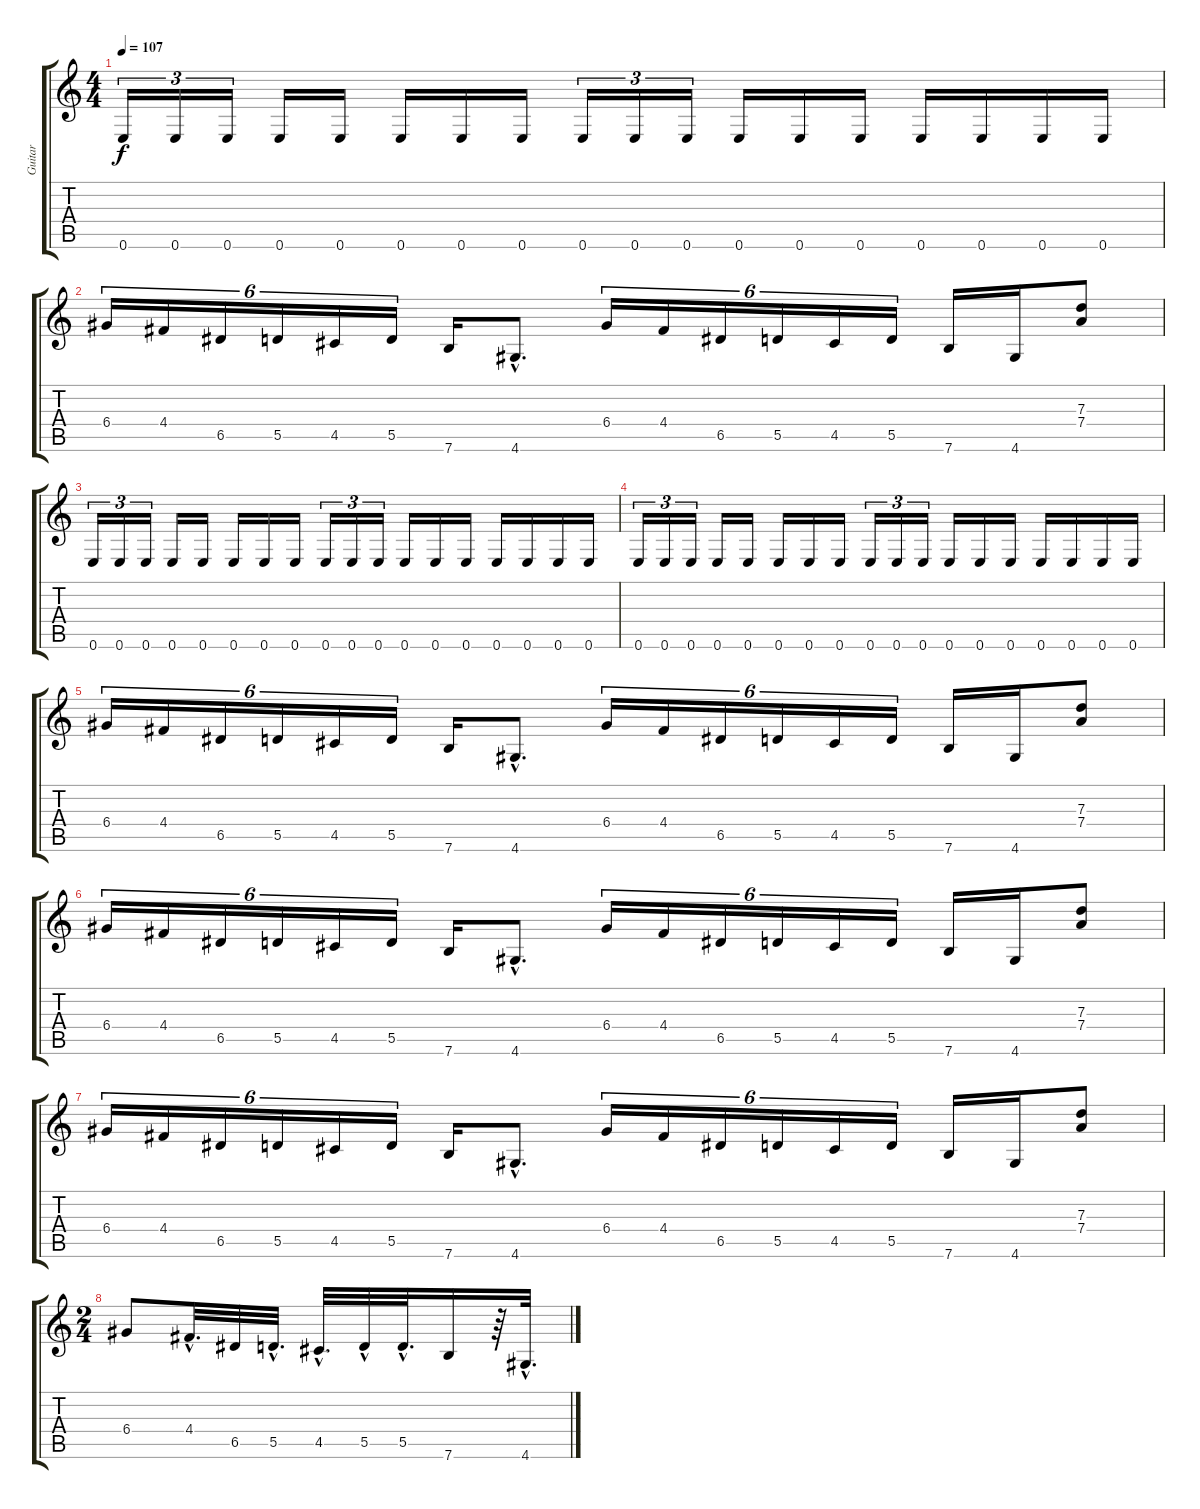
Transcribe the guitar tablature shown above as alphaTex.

\track ("Guitar" "Guitar") {instrument distortionguitar}
\staff {score tabs}
\tuning (E4 B3 G3 D3 A2 E2) {hide}
\ts (4 4)
\tempo 107
\clef g2
\ks c
0.6.16{tu (3 2) dy f} 0.6.16{tu (3 2)} 0.6.16{tu (3 2)} 0.6.16 0.6.16 0.6.16 0.6.16 0.6.16 0.6.16{tu (3 2)} 0.6.16{tu (3 2)} 0.6.16{tu (3 2)} 0.6.16 0.6.16 0.6.16 0.6.16 0.6.16 0.6.16 0.6.16 |
6.4.16{tu (6 4)} 4.4.16{tu (6 4)} 6.5.16{tu (6 4)} 5.5.16{tu (6 4)} 4.5.16{tu (6 4)} 5.5.16{tu (6 4)} 7.6.16 4.6{hac}.8{d} 6.4.16{tu (6 4)} 4.4.16{tu (6 4)} 6.5.16{tu (6 4)} 5.5.16{tu (6 4)} 4.5.16{tu (6 4)} 5.5.16{tu (6 4)} 7.6.16 4.6.16 (7.3 7.4).8 |
0.6.16{tu (3 2)} 0.6.16{tu (3 2)} 0.6.16{tu (3 2)} 0.6.16 0.6.16 0.6.16 0.6.16 0.6.16 0.6.16{tu (3 2)} 0.6.16{tu (3 2)} 0.6.16{tu (3 2)} 0.6.16 0.6.16 0.6.16 0.6.16 0.6.16 0.6.16 0.6.16 |
0.6.16{tu (3 2)} 0.6.16{tu (3 2)} 0.6.16{tu (3 2)} 0.6.16 0.6.16 0.6.16 0.6.16 0.6.16 0.6.16{tu (3 2)} 0.6.16{tu (3 2)} 0.6.16{tu (3 2)} 0.6.16 0.6.16 0.6.16 0.6.16 0.6.16 0.6.16 0.6.16 |
6.4.16{tu (6 4)} 4.4.16{tu (6 4)} 6.5.16{tu (6 4)} 5.5.16{tu (6 4)} 4.5.16{tu (6 4)} 5.5.16{tu (6 4)} 7.6.16 4.6{hac}.8{d} 6.4.16{tu (6 4)} 4.4.16{tu (6 4)} 6.5.16{tu (6 4)} 5.5.16{tu (6 4)} 4.5.16{tu (6 4)} 5.5.16{tu (6 4)} 7.6.16 4.6.16 (7.3 7.4).8 |
6.4.16{tu (6 4)} 4.4.16{tu (6 4)} 6.5.16{tu (6 4)} 5.5.16{tu (6 4)} 4.5.16{tu (6 4)} 5.5.16{tu (6 4)} 7.6.16 4.6{hac}.8{d} 6.4.16{tu (6 4)} 4.4.16{tu (6 4)} 6.5.16{tu (6 4)} 5.5.16{tu (6 4)} 4.5.16{tu (6 4)} 5.5.16{tu (6 4)} 7.6.16 4.6.16 (7.3 7.4).8 |
6.4.16{tu (6 4)} 4.4.16{tu (6 4)} 6.5.16{tu (6 4)} 5.5.16{tu (6 4)} 4.5.16{tu (6 4)} 5.5.16{tu (6 4)} 7.6.16 4.6{hac}.8{d} 6.4.16{tu (6 4)} 4.4.16{tu (6 4)} 6.5.16{tu (6 4)} 5.5.16{tu (6 4)} 4.5.16{tu (6 4)} 5.5.16{tu (6 4)} 7.6.16 4.6.16 (7.3 7.4).8 |
\ts (2 4)
6.4.8 4.4{hac}.32{d} 6.5.32 5.5{hac}.32{d} 4.5{hac}.32{d} 5.5{hac}.32 5.5{hac}.32{d} 7.6.16 r.64 4.6{hac}.32{d}
